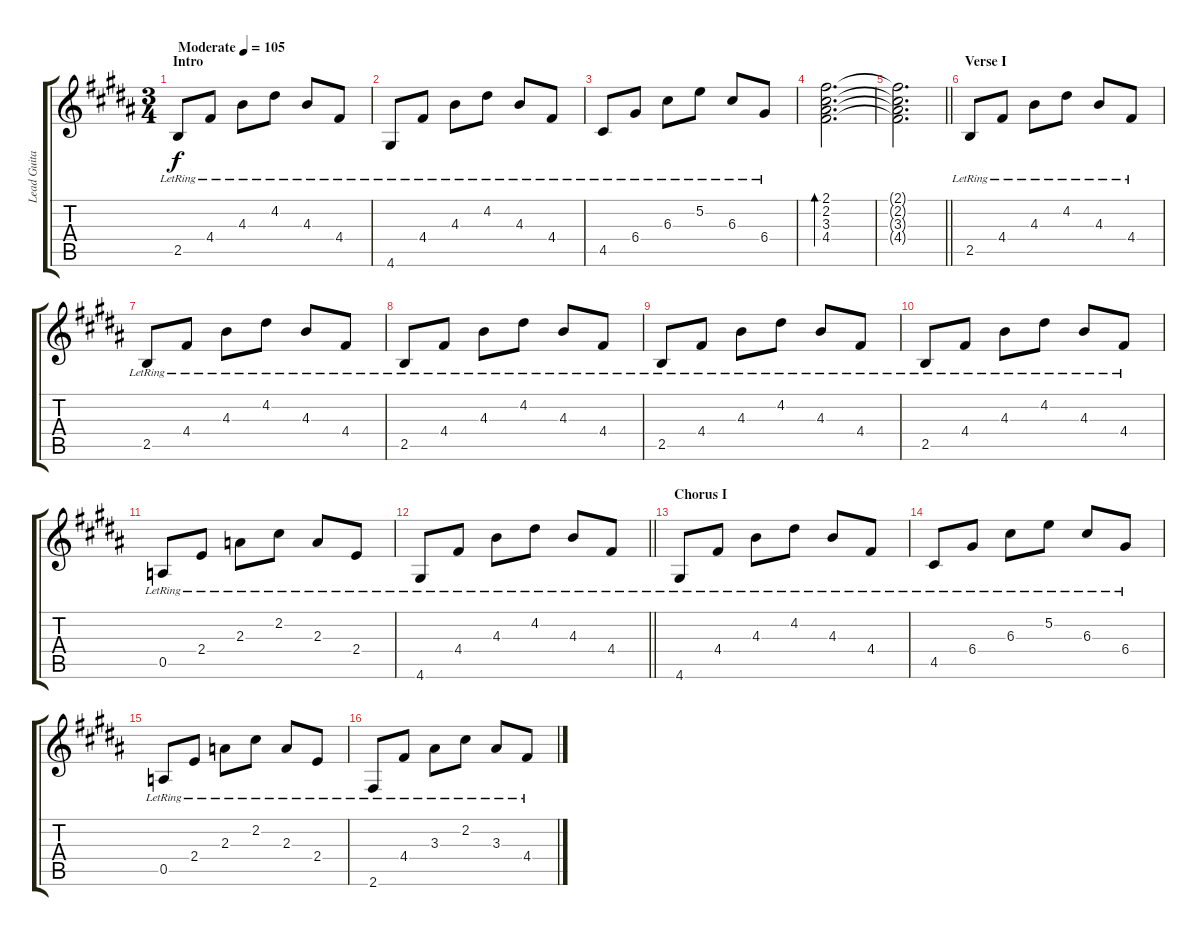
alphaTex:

\track ("Lead Guitar" "Lead Guita") {instrument electricguitarjazz}
\staff {score tabs}
\tuning (E4 B3 G3 D3 A2 E2) {hide}
\ts (3 4)
\section ("" "Intro")
\tempo (105 "Moderate")
\clef g2
\ks b
2.5{lr}.8{dy f instrument electricguitarjazz} 4.4{lr}.8 4.3{lr}.8 4.2{lr}.8 4.3{lr}.8 4.4{lr}.8 |
4.6{lr}.8 4.4{lr}.8 4.3{lr}.8 4.2{lr}.8 4.3{lr}.8 4.4{lr}.8 |
4.5{lr}.8 6.4{lr}.8 6.3{lr}.8 5.2{lr}.8 6.3{lr}.8 6.4{lr}.8 |
(2.1 2.2 3.3 4.4).2{d bd 120} |
\barLineRight lightlight
(2.1{t} 2.2{t} 3.3{t} 4.4{t}).2{d} |
\section ("" "Verse I")
2.5{lr}.8 4.4{lr}.8 4.3{lr}.8 4.2{lr}.8 4.3{lr}.8 4.4{lr}.8 |
2.5{lr}.8 4.4{lr}.8 4.3{lr}.8 4.2{lr}.8 4.3{lr}.8 4.4{lr}.8 |
2.5{lr}.8 4.4{lr}.8 4.3{lr}.8 4.2{lr}.8 4.3{lr}.8 4.4{lr}.8 |
2.5{lr}.8 4.4{lr}.8 4.3{lr}.8 4.2{lr}.8 4.3{lr}.8 4.4{lr}.8 |
2.5{lr}.8 4.4{lr}.8 4.3{lr}.8 4.2{lr}.8 4.3{lr}.8 4.4{lr}.8 |
0.5{lr}.8 2.4{lr}.8 2.3{lr}.8 2.2{lr}.8 2.3{lr}.8 2.4{lr}.8 |
\barLineRight lightlight
4.6{lr}.8 4.4{lr}.8 4.3{lr}.8 4.2{lr}.8 4.3{lr}.8 4.4{lr}.8 |
\section ("" "Chorus I")
4.6{lr}.8 4.4{lr}.8 4.3{lr}.8 4.2{lr}.8 4.3{lr}.8 4.4{lr}.8 |
4.5{lr}.8 6.4{lr}.8 6.3{lr}.8 5.2{lr}.8 6.3{lr}.8 6.4{lr}.8 |
0.5{lr}.8 2.4{lr}.8 2.3{lr}.8 2.2{lr}.8 2.3{lr}.8 2.4{lr}.8 |
2.6{lr}.8 4.4{lr}.8 3.3{lr}.8 2.2{lr}.8 3.3{lr}.8 4.4{lr}.8
